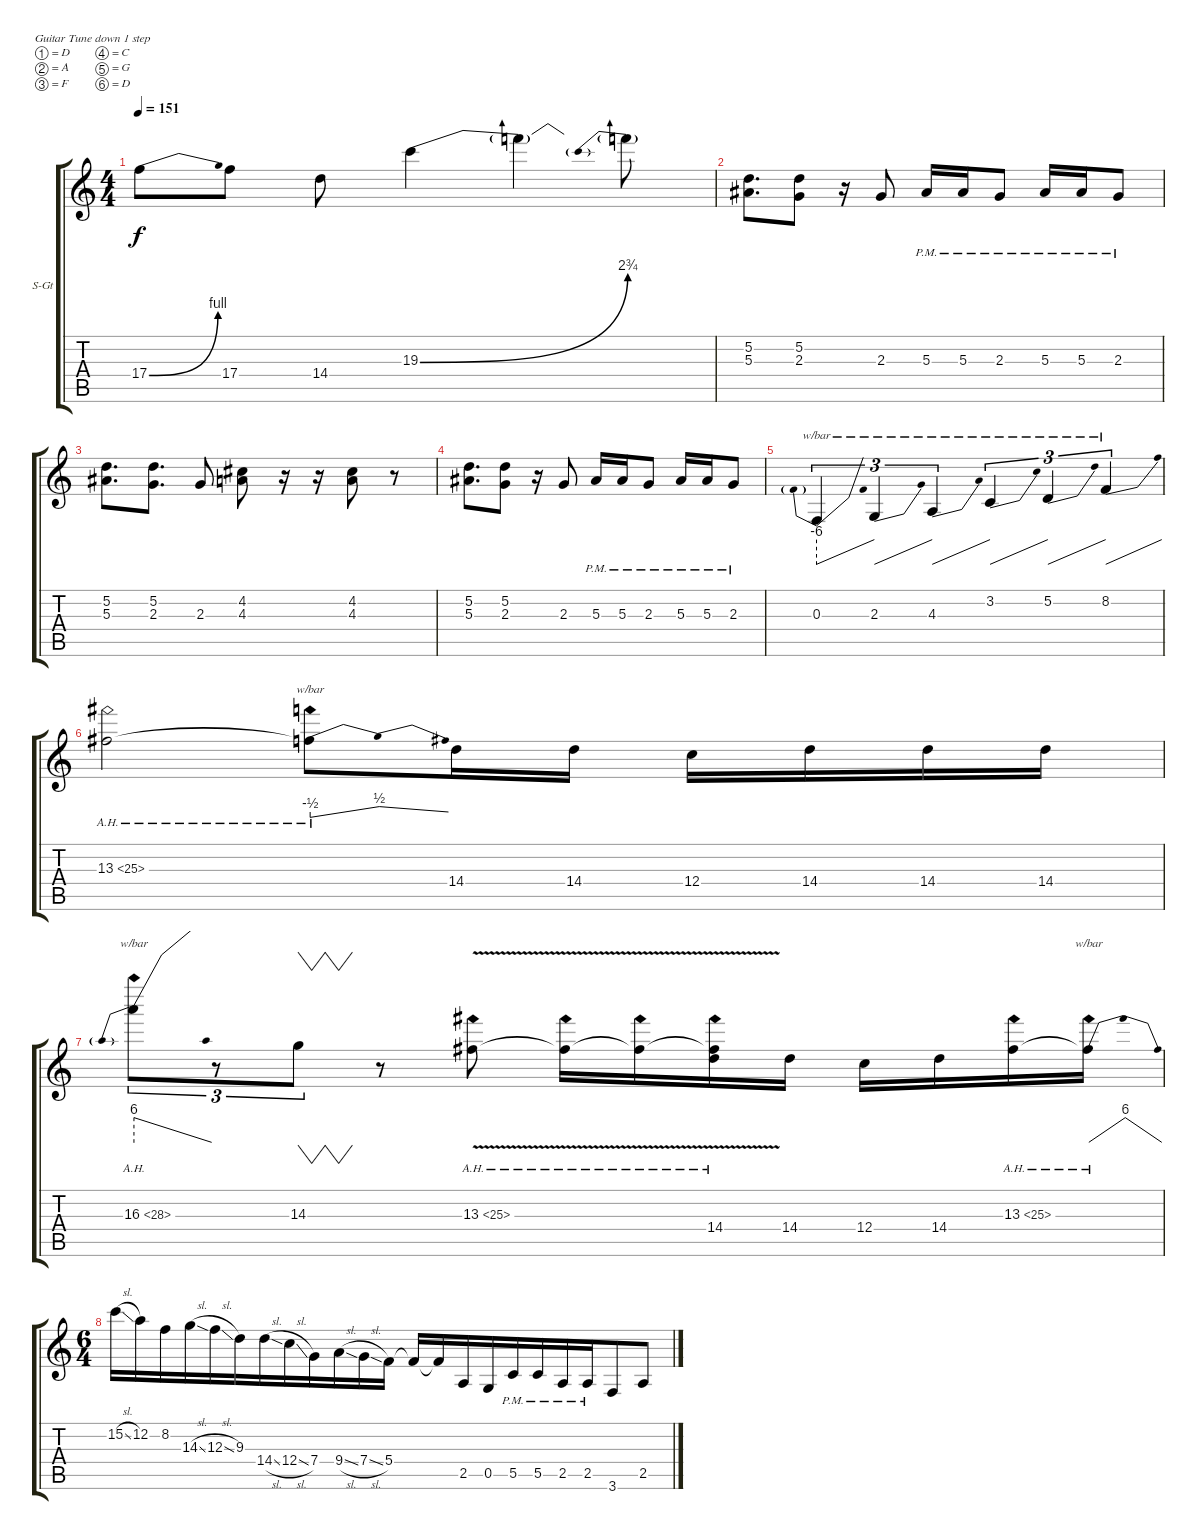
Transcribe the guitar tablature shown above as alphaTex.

\bracketExtendMode groupsimilarinstruments
\firstSystemTrackNameOrientation horizontal
\otherSystemsTrackNameOrientation horizontal
\track ("Гитара 3" "S-Gt") {instrument harpsichord}
\staff {score tabs}
\tuning (D4 A3 F3 C3 G2 D2)
\displaytranspose 12
\ts (4 4)
\tempo 151
\clef g2
\ks c
17.4{be (bend 0 0 60 4)}.8{dy f} 17.4.8 14.4.8 19.3{be (bend 0 0 60 11)}.4 19.3{t}.4 19.3{be (prebend 0 11 60 11) t}.8 |
(5.2 5.3).8{d} (5.2 2.3).8 r.16 2.3.8 5.3{pm}.16 5.3{pm}.16 2.3{pm}.8 5.3{pm}.16 5.3{pm}.16 2.3{pm}.8 |
(5.2 5.3).8{d} (5.2 2.3).8{d} 2.3.8 (4.2 4.3).8 r.16 r.16 (4.2 4.3).8 r.8 |
(5.2 5.3).8{d} (5.2 2.3).8 r.16 2.3.8 5.3{pm}.16 5.3{pm}.16 2.3{pm}.8 5.3{pm}.16 5.3{pm}.16 2.3{pm}.8 |
0.3.4{tu (3 2) tbe (predivedive default 0 -24 60 0)} 2.3.4{tu (3 2) tbe (dive default 0 -24 60 0)} 4.3.4{tu (3 2) tbe (dive default 0 -24 60 0)} 3.2.4{tu (3 2) tbe (dive default 0 -24 60 0)} 5.2.4{tu (3 2) tbe (dive default 0 -24 60 0)} 8.2.4{tu (3 2) tbe (dive default 0 -24 60 0)} |
13.3{ah 12}.2 13.3{ah 12 t}.8{tbe (dip default 0 -2 30 2 60 0)} 14.4.16 14.4.16 12.4.16 14.4.16 14.4.16 14.4.16 |
16.3{ah 12}.8{tu (3 2) tbe (predivedive default 0 24 60 0)} r.8{tu (3 2)} 14.3.8{vw tu (3 2)} r.8 13.3{ah 12 v}.8 13.3{ah 12 v t}.16 13.3{ah 12 v t}.16 (13.3{ah 12 v t} 14.4{v}).16 14.4.16 12.4.16 14.4.16 13.3{ah 12}.16 13.3{ah 12 t}.16{tbe (dip default 0 0 30 24 60 0)} |
\ts (6 4)
\beaming (8 6 6)
15.2{sl}.16 12.2.16 8.2.16 14.3{sl}.16 12.3{sl}.16 9.3.16 14.4{sl}.16 12.4{sl}.16 7.4.16 9.4{sl}.16 7.4{sl}.16 5.4.16 5.4{t}.16 5.4{t}.16 2.5.16 0.5.16 5.5{pm}.16 5.5{pm}.16 2.5{pm}.16 2.5{pm}.16 3.6.8 2.5.8
